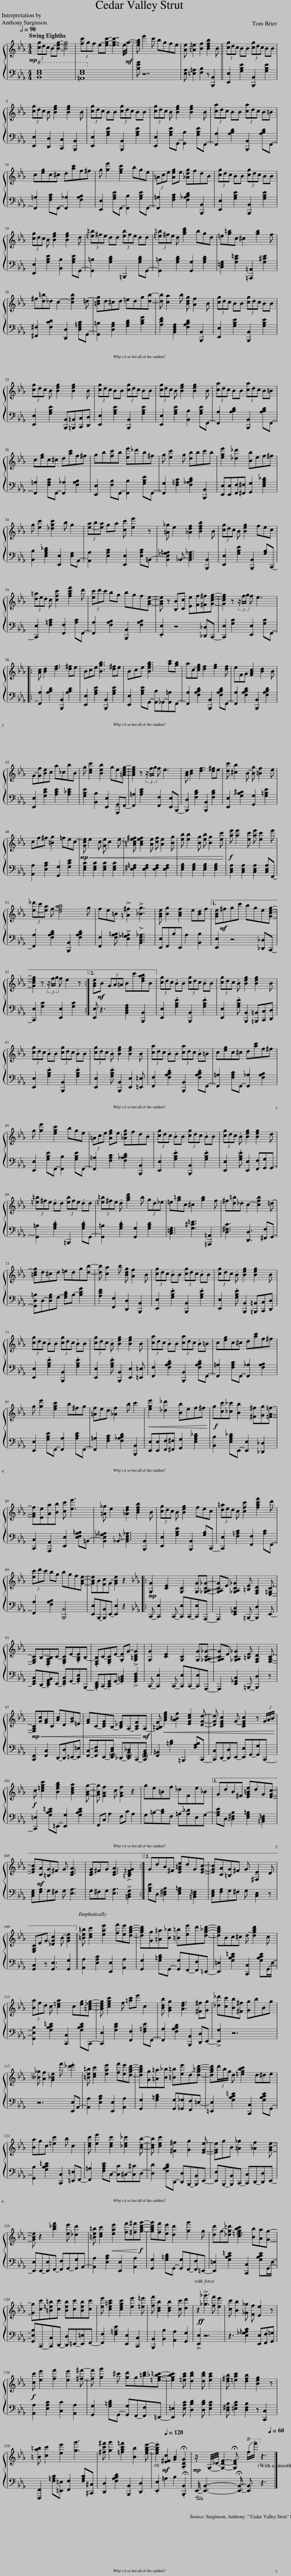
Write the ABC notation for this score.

X:1
%%score { 1 | 2 }
L:1/8
Q:1/2=90
M:4/4
I:linebreak $
K:Eb
V:1 treble
V:2 bass
V:1
!<(! (3[cg]dc B-[Beg]- [Beg]4 | (3[fc']gf e-[egc']- [egc']7/2!<)! e/4-g/4- | [egb] e'2 c' bgfe | [Ae] [=A=e]2 [Bf]2 [Bdfb]2 B || (3[cg]dc BB (3[cg]dc BB |$ %5
 (3[cg]dc B [Beg]2 [Beg]2 B | (3[cg]dc BB (3[cg]dc BB | (3[cg]dc B [Beg]2 [Beg]2 B | (3[ca]dc BB (3[ca]dc B=B |$ c[eg]c^c d[ac']f^f | %10
 g [ge']2 [egc']2 bge | (3=Ace [Aeg]e [_Adg]fdB | (3[cg]dc BB (3[cg]dc BB |$ (3[cg]dc B [Beg]2 [Beg]2 d | (3[=e=b]^fe dd (3[eb]fe dd | %15
 (3[=e=b]^fe d [gbd']2 bgd | =e[g=b]c ^c2 [gb]2 f |$ ^f[d=b]_d c2- [cfb]2 =d- | [=Bdg]d^cd =edg[db]- | [db] [ca]2 b [Bdg] [Af]2 B | %20
 (3[cg]dc BB (3[cg]dc BB |$ (3[cg]dc B [Beg]2 [Beg]2 B | (3[cg]dc BB (3[cg]dc BB | (3[cg]dc B [Beg]2 [Beg]2 B | (3[ca]dc BB (3[ca]dc B=B |$ %25
 c[eg]c^c d[ac']f^f | gb[fc']b [ee']_d'b^f | g [ec']2 g [db]bc'b | [ege']2 [_d_d']2 [Bb]ef^f |$ g [ec']2 [_dgc']2 b g2 | %30
 (3[e-a]b[ea] ga [cc'] [ee']2 z | [=A_g] e2 [_Adf]2 [Bdfb]2 B | (3[cg]dc B [Beg]2 fec |$ (3[d=a]ed c [cfc']2 [fac'f']2 d' | (3[ec']d'c' bg bgf[GBe]- | %35
 [GBe] z [B,B][Cc] [Ee][Ff][^F^f][Gceg]- | [Gceg]2 z (3z/ f/g/ f e3 |:$ [Ac] [Bd]2 [df]3 [d^f]e | Bce [Bgb]3 [d^f]e | Bce [Begb]3 [ac'][gb] | %40
 ac-[ceg] [df]2 [eg]2 [df] | eFG [FAc]2 [Bd]2 B |$ G-[Gf][Be]c a_cbB | g [cec']2 [Beb]2 ge[=Aceg]- | [Aceg]2 z (3z/ f/g/ f e3 | %45
 [Ac] [Bd]2 [df]3 [d^f]e | [dc'] [^cb]2 B- [Bg] [=Bf]2 e |$ cf^f [=Bg]2 =fec- |!mp! [Gce]!<(! e2 c [Ge] c2 e- | [=Ace^f] [Acef]2 [Ae] [cf] [Ae]2 [Bg] | %50
 [eb] [eb]2 [Bg] [eb] [Bg]2 [ec']!<)! |!f! [ae'] [ae']2 [ec'] [ae'] [ec']2 e' |$ (3[e-_d']c'[ea] f- [dfab]4 g | fe=B !>![=A^f]2 !>![_Bg]3 | [GBe] [Bg]2 [Acf]2 e[Bd]f |1 %55
 [GBe]!mf!^fgc' bge[Gceg]- |$ [Gceg]2 z (3z/ f/g/ f e2 z :|2!f! [GBe]!mf!B (3GA=A Bc'[dfab]B || (3[cg]dc .BB (3[cg]dc .BB | (3[cg]dc .B [Beg]2 [Beg]2 B |$ %60
 (3[cg]dc .BB (3[cg]dc .BB | (3[cg]dc .B [Beg]2 [Beg]2 B | (3[ca]dc .BB (3[ca]dc .B=B | c[eg]c^c d[ac']f^f |$ g [ge']2 [egc']2 bge | %65
 (3=Ace [Aeg]e [_Adg]fdB | (3[cg]dc .BB (3[cg]dc .BB | (3[cg]dc .B [Beg]2 [Beg]2 d |$ (3[=e=b]^fe .dd (3[eb]fe .dd | (3[=e=b]^fe .d [gbd']2 b (3gd_e | %70
 =e[g=b]c ^c2 [gb]2 f | ^f[d=b]_d c2- [cfb]2 =d- |$ [=Bdg]d^cd =edg[db]- | [db] [ca]2 b [Bdg] [Af]2 B | (3[cg]dc .BB (3[cg]dc .BB | %75
 (3[cg]dc .B [Beg]2 [Beg]2 B |$ (3[cg]dc .BB (3[cg]dc .BB | (3[cg]dc .B [Beg]2 [Beg]2 B | (3[ca]dc .BB (3[ca]dc .B=B | c[eg]c^c d[ac']f^f |$ %80
 g [ge']2 [egc']2 b^fg | [=Af]ed [_Af]2 b c'2 |!<(! [ege']2 [_d_d']2 [Bb]ef^f!<)! |!f! g[cc'][_c_c'] [Bb]2 [^F^f][Gg][=FA=f]- |$ [FAf][Ee][Aa][Bb] [cc'] [ee']3 | %85
 [=A_g] e2 [_Adf]2 [Bdfb]2 B | (3[cg]dc B [Beg]2 fec | (3[d=a]ed c [cfc']2 [fac'f']2 d' |$ (3[ec']d'c' bg bgf[GBe]- | [GBe]B[Fc]G- [GBe]2 z2 |: %90
[K:Eb] [G,G]2 [CE]2 [G,C]2 [G,G][_G,A,C_G]- | [G,A,CG]E [_G,A,C_G]2 [=B,E] [F,A,D]2 [E,=G,C]- |$ [E,G,C]B,-.[D,F,A,B,]C- .[E,G,C]E-.[G,B,E]B,- | .[D,F,B,]C-.[E,G,C]E- .[G,E]G- !>![G,=B,DG]2 | [G,G]2 [CE]2 [G,C]2 [G,G][_G,A,C_G]- | %95
 [G,A,CG]E [_G,A,C_G]2 [=B,E] [F,A,D]2 [F,A,C]- |$!mp! [F,A,C]!<(![Gc][FA]C [Ac]D[GB]=E | [FA]C-[CEG]B,- [B,_DF]A,-[A,CF]!<)!!mf!A,- | [A,=B,F]!<(! [Aceg]2 [A=Bf]2 [EGce]2 [DGd]- | [DGd] [CEGc]2 G- [CEGc]2 z (3G/A/B/!<)! |$ %100
!f! c [c=egc']2 [Begb]2 [Acea]2 [GBg]- | [GBg] [FAf]2 c [FAf]2 z2 | ge=Bf _dFe_B |1 GdB^F [EG=Be]dG[EGc]- |$ [EGc]!mf![CA][=B,G]^F G [CEA]3 | %105
 [CEG]^FG [CEA]3 !>![=B,D=FG]2 :|2 GdB^F [EG=Be]dG[EGc]- | [EGc][CA][=B,G]^F G [^F,E]2 D |$ [E,G,C]EG [_DGc]2 B- [GBe]2 || [=Be=b] [cec']2 [eae']2 [ff'][ee'][dgbd']- | %110
 [dgbd'][Gg][=A=a][B_b] [=B=b][ee']d'[dg_bd']- | [dgbd']Bc^c d- [dgbd']2 c |$ (3[Ba]fd c [c=ea]2 c[eg][=Ac_eg]- | [Aceg] [cegc']2 f [=ac']e' c2 | [Bdb] [GBg]2 [Adf]3 [^F^f][Gg] | %115
 [_d_d'][cc'][Bb][^F^f] [Gg]bBg |$ [__B_g] [Af]2 [G_Be]2 f' .[_d'e']2 | [=Be=b] [cec']2 [eae']2 [ff'][ee'][dgbd']- | [dgbd'][Gg][=A=a][B_b] [=B=b][ee']d-[dg_bd']- | [dgbd'](3d'/b/g/ d [=egbc']2 d^de |$ %120
 [Ba]gc [=ec']2 b c2 | [cec'] [ee']2 [cec']2 [_ce_c']2 [Bdb]- | [Bdb] [cec']2 [^F^f]2 [Gg]2 [EGe]- | [EGe]gB [=A_g]2 [_Af]2 [GBe]- |$ [GBe] z2 [b_d'f']2 [ee'] [_dd']2 | %125
 [=Be=b] [cec']2!<(! [eae']2 [ff'][^f^f']!<)!!f![gbd'g']- | [gbd'g'][ff'][ee'] [dd']2 [gg']2 g | [dd']g-[_dg_d'] [c=egbc']2 [Bb][Aa][Gg]- |$ [Gg][cc'][=B=e=b][cc'] [Beb][cc'][Beb][cc'] | [ee'] [ce=ac']2 [cegc']2 [ee']2 [=e=e'] | %130
 [ff'] [Bdb]2 [Bdb]2 [cc'] [dd']2 |!ff! z2 !>![_g_g']3 [ff'] [ee']2 | [cc'] [Bb]2 [_G_g] [Ff] [Ee]2 z |$!f! [cc'] [ee']2 [ff']2 [ee']2 [^f^f']- | [ff'] [gg']2 ^c' [gd']g[=bd'][=eg_b=c']- | %135
 [egbc']2 [=eac'] [dbd']2 [dbd'] [eac']2 | [d^fb] [=eac']2 [dfb]2 [Beg]2 z |$ [=Ba=b] [cc']2 [ee']2 [gg']3 | [^fc'^f'] [gg']2 [=fac'=f']2 [Bb]2 [egbe']- | .[egbe']2[Q:1/4=120]!mf! [E^Fc]2 [GB]2 .!fermata![A,DG]2 | %140
!mp!!ped! z/!ped! G,/4-_D/4- [G,DF]2- !fermata![G,DF]!8va(! (f'/[Q:1/4=60]f''/)!8va)! z3!ped-up! |] %141
V:2
!mp!!8va(! [B,EG]8 |!mf! [=A,EG]8!8va)! | [B,EG] z7 | [E,A,] [=E,=A,]2 [F,B,]2 z [B,,,B,,]2 || [E,,E,]2 [G,B,E]2 [B,,,B,,]2 [G,B,E]2 |$ %5
 [E,,E,]2 [D,,D,]2 [C,,C,]2 [B,,,B,,]2 | [E,,E,]2 [G,B,E]2 [B,,,B,,]2 [G,B,E]2 | [E,,E,]2 [G,B,E]G,,- [G,,B,]2 [G,B,E]F,,- | [F,,A,]2 [A,B,D]2 [B,,,B,,]2 [A,B,D]F,,- |$ [F,,=A,]2 [F,A,C]F,,- [F,,_A,]2 [F,A,B,]2 | %10
 [E,,E,]2 [G,B,E]F,,- [F,,B,]2 [G,B,E]F,,- | [F,,=A,]2 [F,A,C]2 [F,_A,B,D]2 [B,,,B,,]2 | [E,,E,]2 [G,B,E]2 [B,,,B,,]2 [G,B,E]2 |$ [E,,E,]2 [G,B,E]2 [B,,B,]2 [G,B,E]G,,- | [G,,=B,]2 [G,B,D]2 =B,,,2 [G,B,D]G,,- | %15
 [G,,=B,]2 [G,B,D]2 [G,,G,]2 [G,B,D]2 | [C,=E,G,]2 [G,C=E]2 [=A,,,=A,,]2 [G,^CE]2 |$ [^F,,^F,]2 [F,CD]2 [D,,D,]2 [D,F,=A,C]G,,- | [G,,=B,]2 [D,G,B,]2 [G,B,D]2 [B,DG]2 | [A,DF]2 [B,,D,F,A,]2 [F,A,B,D]2 [B,,,B,,]2 | %20
 [E,,E,]2 [G,B,E]2 [B,,,B,,]2 [G,B,E]2 |$ [E,,E,]2 [G,B,E]2 [B,,,B,,][=B,,,=B,,][C,,C,][D,,D,] | [E,,E,]2 [G,B,E]2 [B,,,B,,]2 [G,B,E]2 | [E,,E,]2 [G,B,E]2 [B,,B,]2 [G,B,E]F,,- | [F,,A,]2 [A,B,D]2 [B,,,B,,]2 [A,B,D]F,,- |$ %25
 [F,,=A,]2 [F,A,C]F,,- [F,,_A,]2 [F,A,B,]2 | [E,,E,]2 [F,B,]F,,- [F,,B,]2 [G,B,E]F,,- | [F,,G,]2 [F,=A,C]2 [F,_A,B,D]2 [B,,,B,,]2 | [E,,E,][E,,E,][F,,F,][^F,,^F,] [G,,G,]2 [E,G,B,_D]2 |$ [B,,B,]2 [E,G,B,_D]2 [E,,E,]2 [E,G,]A,,- | %30
 [A,,A,]2 [E,A,C]2 [E,,E,]2 [E,A,C]=B,,- | [B,,E,_G,=A,]2 _B,,- [B,,D,F,_A,]3 [B,,,B,,]2 | [E,,E,]2 [G,B,E]2 [B,,,B,,]2 [G,B,]C,,- |$ [C,,E,]2 [F,=A,C]2 [F,,F,]2 [A,C]F,,- | [F,,A,]2 [F,A,B,]2 [B,,,B,,]2 [F,A,B,]2 | %35
 .[E,,E,]2 z4 [_D,,_D,]C,,- | [C,,E,]2 [G,C]2 [E,,E,]2 [G,C]F,,- |:$ [F,,A,]2 [A,B,D]2 [B,,,B,,]2 [A,B,D]2 | [E,,E,]2 [G,B,E]2 [B,,,B,,]2 [G,B,E]2 | [E,,E,]2 [G,B,E]G,,- [G,,B,]_G,,-[G,,=A,]F,,- | %40
 [F,,A,]2 [F,A,B,D]2 [B,,,B,,]2 [F,A,B,D]F,,- | [F,,A,]2 [F,A,B,D]2 [B,,,B,,]2 [F,A,B,D]2 |$ [E,,E,]2 [G,CE]2 [A,CE]2 [A,_CE]2 | [G,B,E]2 [B,,B,]2 [E,,E,]2 [G,,,G,,]F,,- | [F,,=A,]2 [A,CE]2 [F,,F,]2 [E,,E,]B,,,- | %45
 [B,,,D,]2 [F,B,D]2 [B,,,B,,]2 [F,B,D]2 | [E,,E,]2 [G,B,^C]2 [G,,G,]2 [G,=B,E]2 |$ [A,,A,]2 [E,A,C]2 [G,,G,]2 [G,CE]2 | [E,G,C]2 [E,G,C]2 [E,G,C]2 [E,G,C]2 | [E,^F,=A,]2 [E,F,A,]2 [E,F,A,]2 [E,F,A,]2 | %50
 [E,G,B,]2 [E,G,B,]2 [E,G,B,]2 [E,G,B,]2 | [C,E,A,]2 [C,E,A,]2 [C,E,A,]2 [C,E,A,]F,,- |$ [F,,A,]2 [F,A,B,D]2 [B,,,B,,]2 [F,A,B,D]2 | [F,,F,]2 [F,A,=B,] !>![E,_G,=A,]2 !>![B,,D,F,_A,]3 | [E,,E,]F,,B,E,, A,2 [B,,B,]2 |1 %55
 [E,,E,]2 z4 [_D,,_D,]C,,- |$ [C,,E,]2 [G,C]2 [E,,E,]2 [G,C]2 :|2 [E,,E,] z3 [B,,D,F,A,]2 [B,,,B,,]2 || [E,,E,]2 .[G,B,E]2 [B,,,B,,]2 .[G,B,E]2 | [E,,E,]2 .[G,B,E] [B,,,B,,]2 [=B,,,=B,,][C,,C,][D,,D,] |$ %60
 [E,,E,]2 .[G,B,E]2 [B,,,B,,]2 .[G,B,E]2 | [E,,E,]2 .[G,B,E] [B,,,B,,]2 [E,,E,]2 [=E,,=E,] | [F,,F,]2 .[F,A,B,D]2 [B,,,B,,]2 .[F,A,B,D]F,,- | [F,,=A,]2 [F,A,C]F,,- [F,,_A,]2 [F,A,B,]2 |$ [E,,E,]2 [G,B,E]F,,- [F,,B,]2 [G,B,E]F,,- | %65
 [F,,=A,]2 [F,A,C]2 [F,_A,B,D]2 [B,,,B,,]2 | [E,,E,]2 .[G,B,E]2 [B,,,B,,]2 .[G,B,E]2 | [E,,E,]2 .[G,B,E] [E,,E,]2 [F,,F,][G,,G,]G,,- |$ [G,,=B,]2 .[G,B,D]2 =B,,,2 .[G,B,D]G,,- | [G,,=B,]2 .[G,B,D]2 [G,,G,]2 [G,B,D]2 | %70
 [C,=E,G,]3 [G,^C=E]3 [=A,,,=A,,]2 | [D,^F,C]3 [D,,D,]3 [^F,,F,]G,,- |$ [G,,D,=B,]D,-[D,G,B,]G,- [G,B,D]B,- [B,DG]2 | [A,DF]2 [F,,F,]2 [D,,D,]2 [B,,,B,,]2 | [E,,E,]2 .[G,B,E]2 [B,,,B,,]2 .[G,B,E]2 | %75
 [E,,E,]2 .[G,B,E] [B,,,B,,]2 [=B,,,=B,,][C,,C,][D,,D,] |$ [E,,E,]2 .[G,B,E]2 [B,,,B,,]2 .[G,B,E]2 | [E,,E,]2 .[G,B,E] [B,,,B,,]2 [E,,E,]2 [=E,,=E,] | [F,,F,]2 .[F,A,B,D]2 [B,,,B,,]2 .[F,A,B,D]F,,- | [F,,=A,]2 [F,A,C]F,,- [F,,_A,]2 [F,A,B,]2 |$ %80
 [E,,E,]2 [G,B,E]F,,- [F,,A,]2 [A,CE]F,,- | [F,,=A,]2 [F,A,C]2 [F,_A,B,D]2 [B,,,B,,]2 | [E,,E,][E,,E,][F,,F,][^F,,^F,] [G,,G,]2 [E,G,B,_D]2 | [B,,B,]2 [E,G,B,_D]E,,- [E,,E,]2 [_D,,_D,]2 |$ [C,,C,]2 [A,,,A,,]2 [E,,E,]2 [E,F,A,=B,]=B,,- | %85
 [B,,E,_G,=A,]2 _B,,- [B,,D,F,_A,]3 [B,,,B,,]2 | [E,,E,]2 [G,B,E]2 [B,,,B,,]2 [G,B,]C,,- | [C,,E,]2 [F,=A,C]2 [F,,F,]2 [A,C]F,,- |$ [F,,A,]2 [F,A,B,]2 [B,,,B,,]4 | [E,,E,]B,,,-[B,,,B,,]E,,- [E,,E,]2 z2 |: %90
[K:Eb]!mp! C,,- [C,,E,]2 C,,- [C,,E,]C,,-[C,,E,]A,,,- | A,,,2 [E,,_G,,C,]2 =B,,,- [B,,,D,]2 E,,- |$ [E,,G,,C,]D,,-.[D,,F,,A,,B,,]E,,- .[E,,G,,C,]G,,-.[G,,B,,E,]B,,,- | .[B,,,D,,F,,]C,,-.[C,,E,,G,,]G,,- .[G,,=B,,D,]2 !>![G,,B,,D,F,]2 | C,,- [C,,E,]2 C,,- [C,,E,]C,,-[C,,E,]A,,,- | %95
 A,,,2 [E,,_G,,C,]2 =B,,,- [B,,,D,]2 z |$ [C,,F,,]2 [F,,C,]2 D,,-[D,,D,]=E,,-[E,,=E,] | [F,,C,]-[F,,C,F,]E,,-[E,,G,,C,E,] _D,,-[D,,F,,B,,_D,]C,,-[C,,F,,A,,C,] | [F,,=B,,]2 [=B,D]2 =B,,,2 [F,A,B,]C,,- | [C,,C,]D,,-[D,,D,]E,,- [E,,E,]G,,-[G,,G,]C,,- |$ %100
 [C,,=E,]2 [G,B,C=E]=E,,- [E,,G,]2 [G,B,CE]2 | F,,C, A,2 F,C A,2 | G,=B,-[B,D]F, =A,-[A,_D]E,G,- |1 [G,B,E]D,- [D,^F,B,]2 [E,G,=B,]2 [=B,,D,=F,]2 |$ [C,E,G,][F,A,]G,^F, G, [E,A,]3 | %105
 G,^F,G, [E,A,]3 !>![=B,,D,G,]2 :|2 [G,B,E]D,- [D,^F,B,]2 [E,G,=B,]2 [=B,,D,=F,]2 | [C,E,G,][F,A,]G,^F, G, [C,E,]2 z |$ [G,,C,]2 z [G,,E,]3 [G,,G,]2 || [A,,A,]2 [E,A,C]2 [E,,E,]2 [A,,A,]2 | %110
 [G,,G,]2 [G,=B,D]G,,- [G,,G,]F,,-[F,,F,]=E,,- | [E,,=E,]2 [G,B,C=E]2 [C,,C,]2 [G,B,CE]G,,/-E,/- |$ [G,,E,B,]2 [G,B,C=E]2 [C,,C,]2 [G,B,CE]C,,- | [C,,E,]2 [G,CE]2 [F,,F,]2 [F,=A,E]F,,- | [F,,A,]2 [F,A,B,D]2 [B,,,B,,]2 [D,,D,]E,,- | %115
 !>![E,,G,]2 z6 |$ z6 [E,,E,]A,,- | [A,,A,]2 [E,A,C]2 [E,,E,]2 [A,,A,]2 | [G,,G,]2 [G,=B,D]2 [G,,G,][_G,,_G,][F,,F,]=E,- | [=E,,E,]2 [G,B,C=E]2 [C,,C,]2 [G,B,CE]G,,- |$ %120
 [G,,B,]2 [G,B,C=E]2 [C,,C,]2 [=E,,=E,]F,,- | [F,,=A,]2 [F,A,CE]C,- [C,C]^C,-[C,^C]D,- | [D,D]2 [F,A,B,D]D,,- [D,,D,]B,,,-[B,,,B,,]E,,- | [E,,E,]B,,,-[B,,,B,,]C,,- [C,,C,]D,,-[D,,D,]E,,- |$ [E,,E,]E,,-[E,,E,]F,,- [F,,F,]G,,-[G,,G,]A,,- | %125
 [A,,A,]2 [E,A,C]2 [E,,E,]2 [A,,A,]2 | [G,,G,]2 [G,=B,D]G,,- [G,,G,]F,,-[F,,F,]=E,,- | [E,,=E,]2 [G,B,C=E]2 [C,,C,]2 [G,B,CE]G,,/-E,/- |$ [G,,E,B,]C,,-[C,,C,]D,,- [D,,D,]=E,,-[E,,=E,]F,,- | [F,,F,]2 [F,=A,E]2 [E,,E,]2 [C,,C,]2 | %130
 [B,,,B,,]2 [B,,B,]2 [A,,A,]2 [G,,G,]2 | !>![E,,E,]2 z6 | z3 [E,_G,=A,C]2 [E,,E,][F,,F,][G,,=G,] |$ [A,,A,]2 [E,A,C]2 [C,C]2 [A,,A,]2 | [G,,G,]2 [G,=B,D]G,,- [G,,G,]F,,-[F,,F,]=E,,- | %135
 [E,,=E,]2 [E,A,C] [D,B,D]2 [D,B,D] [E,A,C]2 | [D,^F,B,] [=E,A,C]2 [D,F,B,]2 z [C,,C,]2 |$ [F,,,F,,]2 [F,=A,C][=E,,=E,] [F,,F,]2 [F,A,C][^C,,^C,] | [D,,D,]2 [F,A,B,D]2 [B,,,B,,]2 [D,,D,]2 | .[E,,E,]2 =A,2 B,2 .!fermata![B,,,B,,]2 | %140
 E,,/4- [E,,B,,]3- !fermata![E,,B,,]3/4- [E,,B,,] z3 |] %141
